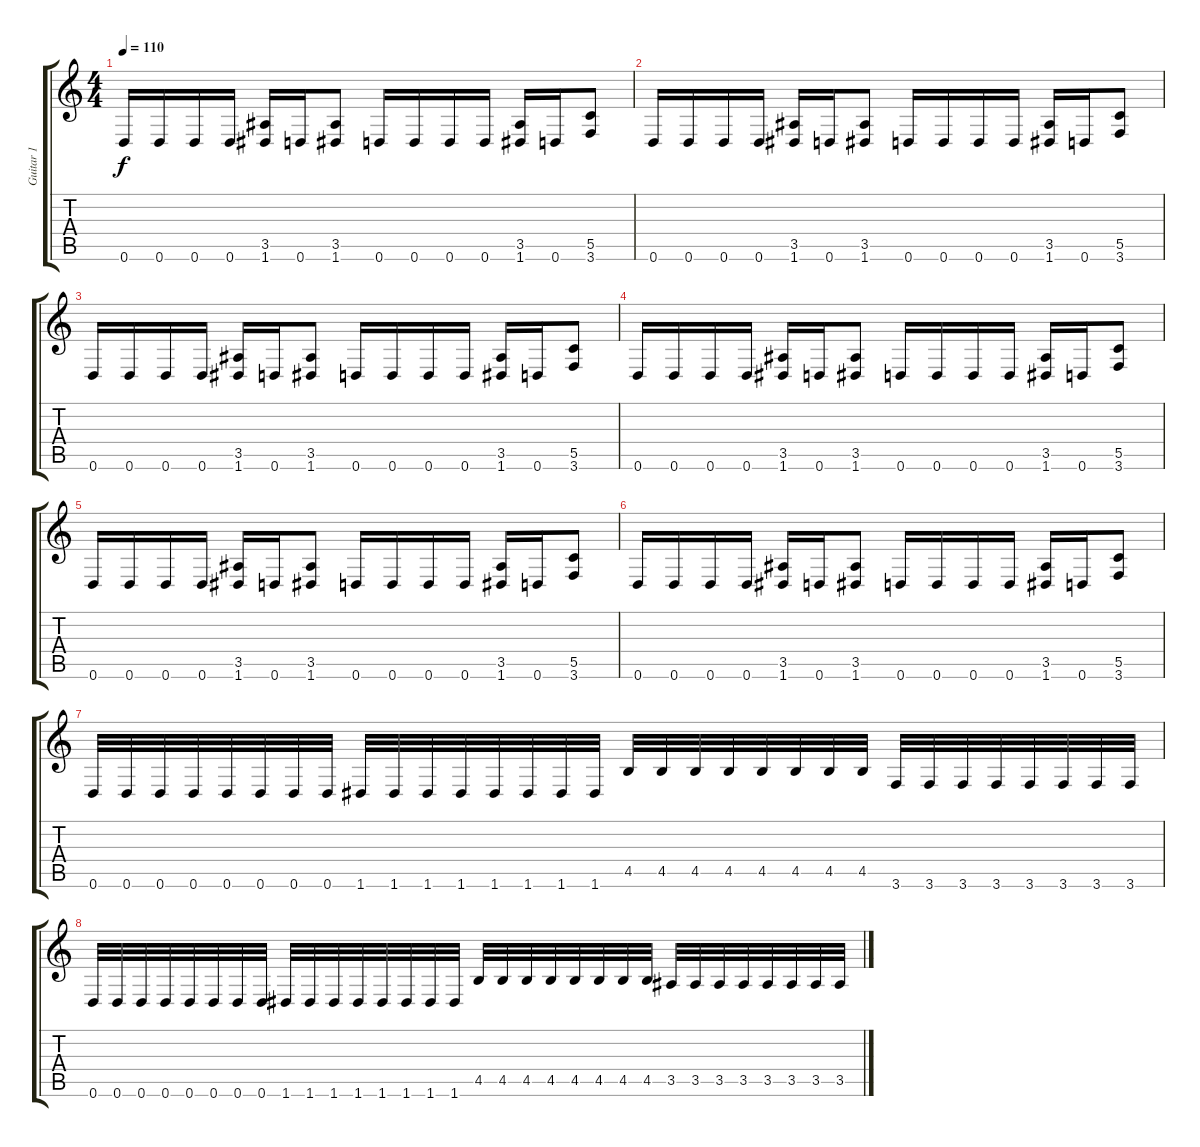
\track ("Guitar 1" "Guitar 1") {instrument distortionguitar}
\staff {score tabs}
\tuning (D4 A3 F3 C3 G2 D2) {hide}
\ts (4 4)
\tempo 110
\clef g2
\ks c
0.6.16{dy f} 0.6.16 0.6.16 0.6.16 (3.5 1.6).16 0.6.16 (3.5 1.6).8 0.6.16 0.6.16 0.6.16 0.6.16 (3.5 1.6).16 0.6.16 (5.5 3.6).8 |
0.6.16 0.6.16 0.6.16 0.6.16 (3.5 1.6).16 0.6.16 (3.5 1.6).8 0.6.16 0.6.16 0.6.16 0.6.16 (3.5 1.6).16 0.6.16 (5.5 3.6).8 |
0.6.16 0.6.16 0.6.16 0.6.16 (3.5 1.6).16 0.6.16 (3.5 1.6).8 0.6.16 0.6.16 0.6.16 0.6.16 (3.5 1.6).16 0.6.16 (5.5 3.6).8 |
0.6.16 0.6.16 0.6.16 0.6.16 (3.5 1.6).16 0.6.16 (3.5 1.6).8 0.6.16 0.6.16 0.6.16 0.6.16 (3.5 1.6).16 0.6.16 (5.5 3.6).8 |
0.6.16 0.6.16 0.6.16 0.6.16 (3.5 1.6).16 0.6.16 (3.5 1.6).8 0.6.16 0.6.16 0.6.16 0.6.16 (3.5 1.6).16 0.6.16 (5.5 3.6).8 |
0.6.16 0.6.16 0.6.16 0.6.16 (3.5 1.6).16 0.6.16 (3.5 1.6).8 0.6.16 0.6.16 0.6.16 0.6.16 (3.5 1.6).16 0.6.16 (5.5 3.6).8 |
0.6.32 0.6.32 0.6.32 0.6.32 0.6.32 0.6.32 0.6.32 0.6.32 1.6.32 1.6.32 1.6.32 1.6.32 1.6.32 1.6.32 1.6.32 1.6.32 4.5.32 4.5.32 4.5.32 4.5.32 4.5.32 4.5.32 4.5.32 4.5.32 3.6.32 3.6.32 3.6.32 3.6.32 3.6.32 3.6.32 3.6.32 3.6.32 |
0.6.32 0.6.32 0.6.32 0.6.32 0.6.32 0.6.32 0.6.32 0.6.32 1.6.32 1.6.32 1.6.32 1.6.32 1.6.32 1.6.32 1.6.32 1.6.32 4.5.32 4.5.32 4.5.32 4.5.32 4.5.32 4.5.32 4.5.32 4.5.32 3.5.32 3.5.32 3.5.32 3.5.32 3.5.32 3.5.32 3.5.32 3.5.32
